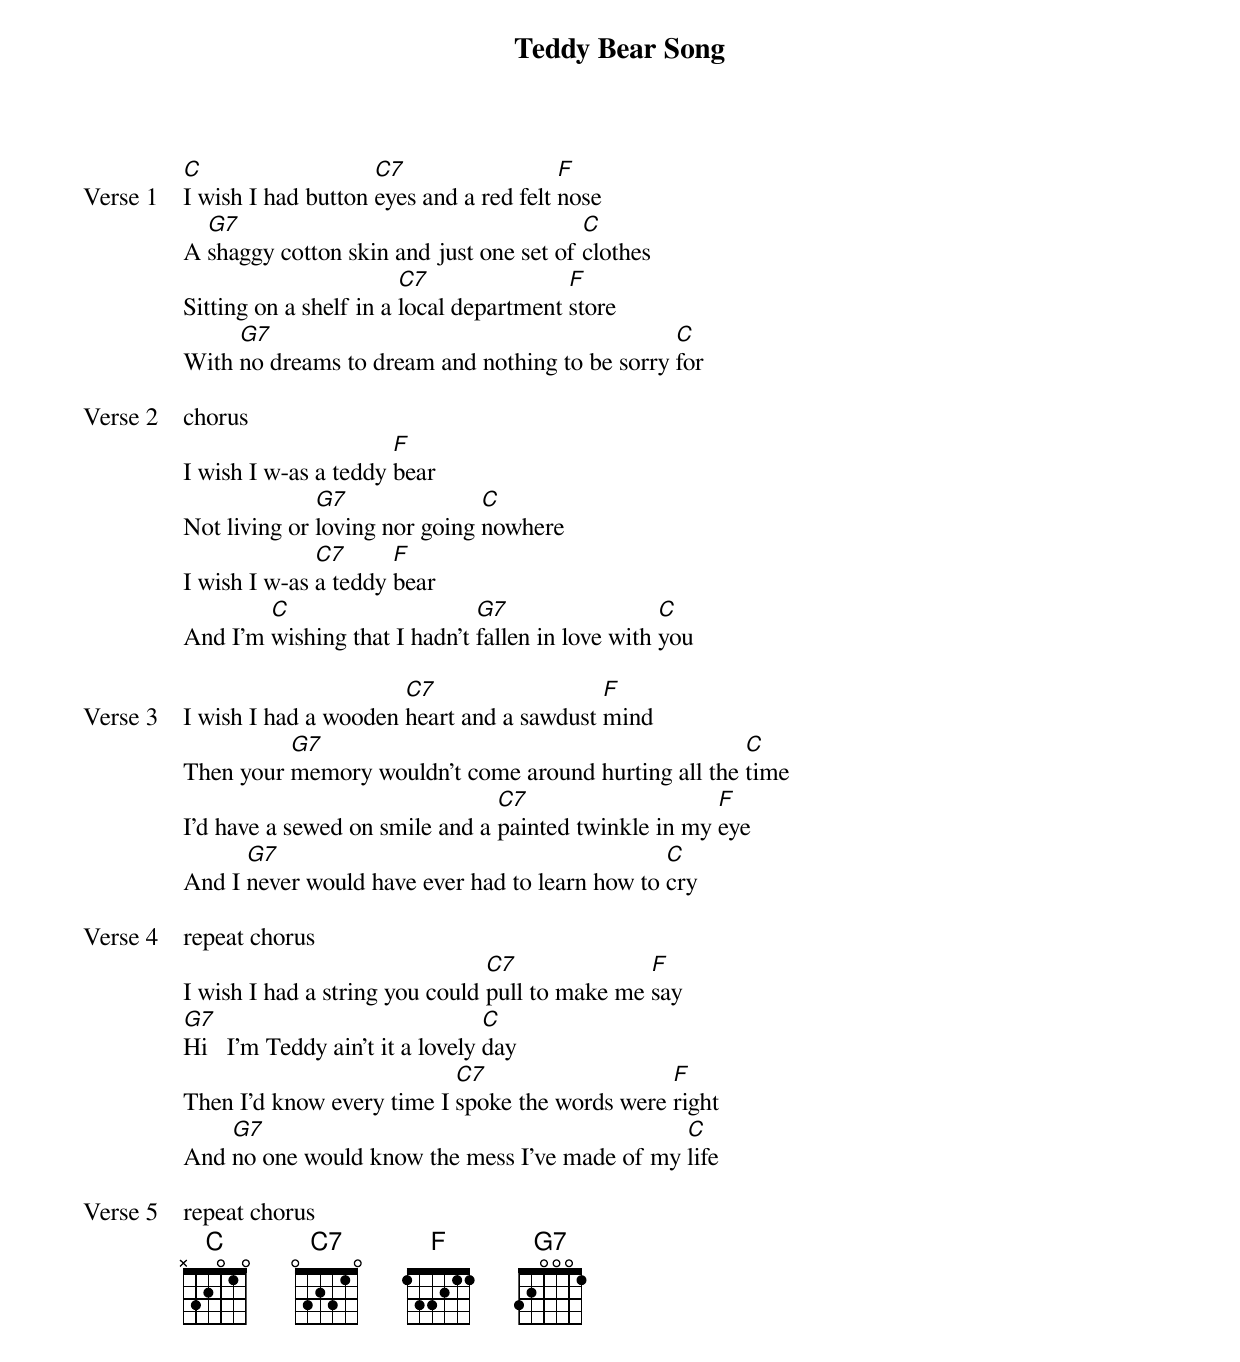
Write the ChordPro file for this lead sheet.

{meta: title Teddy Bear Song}
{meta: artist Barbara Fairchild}
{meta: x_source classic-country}
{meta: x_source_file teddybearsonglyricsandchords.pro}
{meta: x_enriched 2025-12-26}

{start_of_verse: Verse 1}
[C]I wish I had button [C7]eyes and a red felt [F]nose
A [G7]shaggy cotton skin and just one set of [C]clothes
Sitting on a shelf in a [C7]local department [F]store
With [G7]no dreams to dream and nothing to be sorry [C]for
{end_of_verse}

{start_of_verse: Verse 2}
chorus
I wish I w-as a teddy [F]bear
Not living or [G7]loving nor going [C]nowhere
I wish I w-as [C7]a teddy [F]bear
And I'm [C]wishing that I hadn't [G7]fallen in love with [C]you
{end_of_verse}

{start_of_verse: Verse 3}
I wish I had a wooden [C7]heart and a sawdust [F]mind
Then your [G7]memory wouldn't come around hurting all the [C]time
I'd have a sewed on smile and a [C7]painted twinkle in my [F]eye
And I [G7]never would have ever had to learn how to [C]cry
{end_of_verse}

{start_of_verse: Verse 4}
repeat chorus
I wish I had a string you could [C7]pull to make me [F]say
[G7]Hi   I'm Teddy ain't it a lovely [C]day
Then I'd know every time I [C7]spoke the words were [F]right
And [G7]no one would know the mess I've made of my [C]life
{end_of_verse}

{start_of_verse: Verse 5}
repeat chorus
{end_of_verse}
